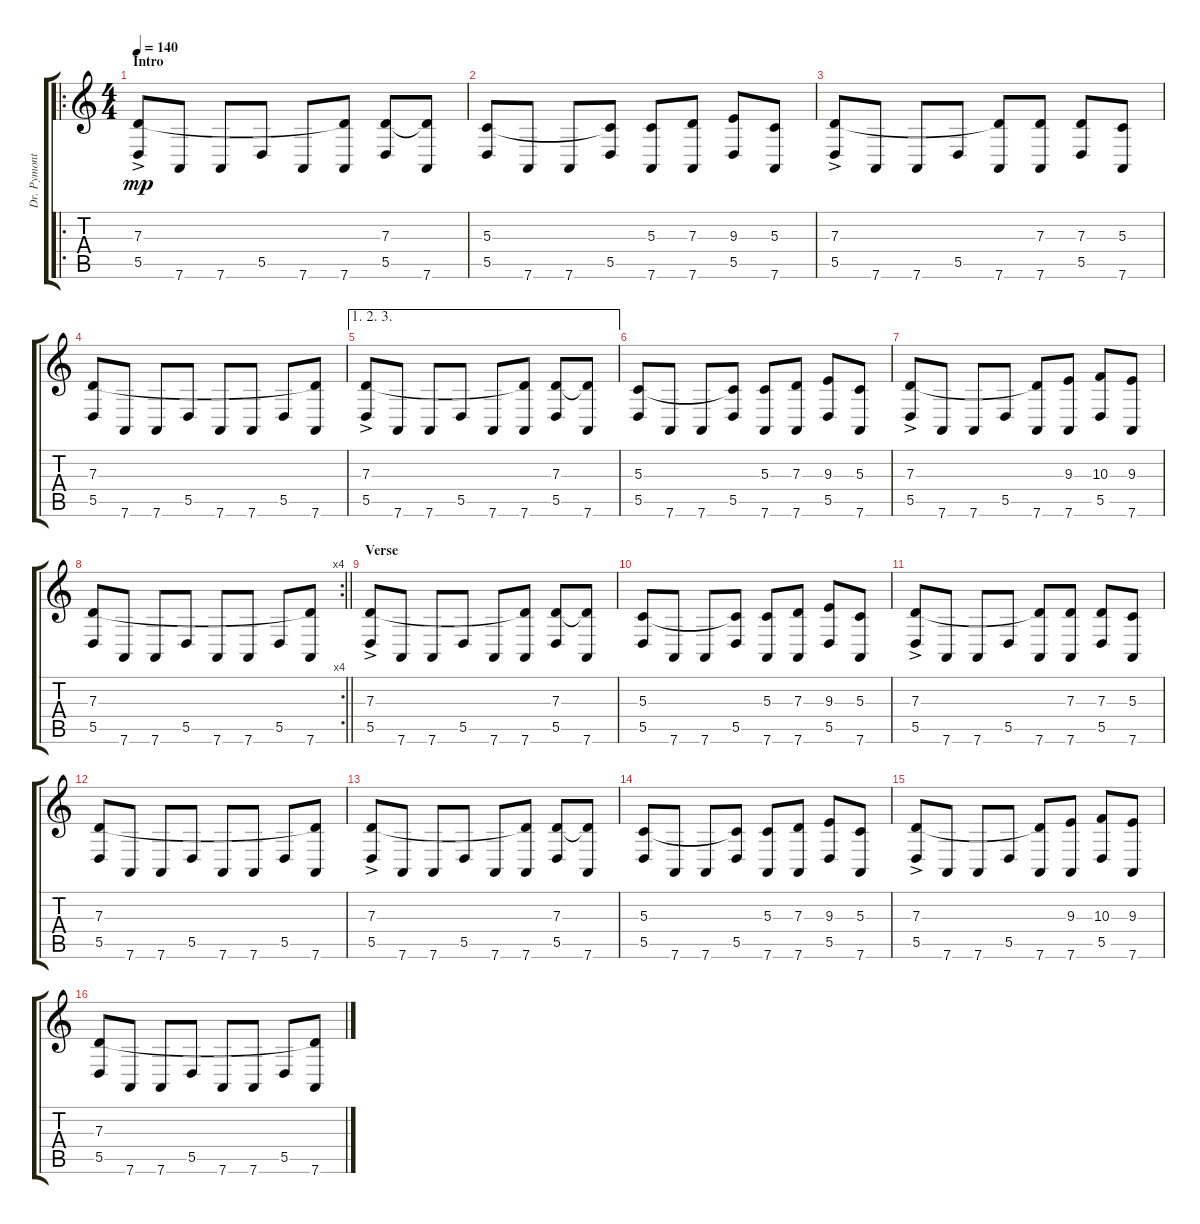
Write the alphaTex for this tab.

\track ("Dr. Pymonte" "Dr. Pymont") {instrument orchestralharp}
\staff {score tabs}
\tuning (E4 B3 G3 D3 A2 D2) {hide}
\ro
\ts (4 4)
\section ("" "Intro")
\tempo 140
\clef g2
\ks c
(7.3{ac} 5.5).8{dy mp instrument orchestralharp} 7.6.8 7.6.8 5.5.8 7.6.8 (7.3{t} 7.6).8 (7.3 5.5).8 (7.3{t} 7.6).8 |
(5.3 5.5).8 7.6.8 7.6.8 (5.3{t} 5.5).8 (5.3 7.6).8 (7.3 7.6).8 (9.3 5.5).8 (5.3 7.6).8 |
(7.3{ac} 5.5).8 7.6.8 7.6.8 5.5.8 (7.3{t} 7.6).8 (7.3 7.6).8 (7.3 5.5).8 (5.3 7.6).8 |
(7.3 5.5).8 7.6.8 7.6.8 5.5.8 7.6.8 7.6.8 5.5.8 (7.3{t} 7.6).8 |
\ae (1 2 3)
(7.3{ac} 5.5).8 7.6.8 7.6.8 5.5.8 7.6.8 (7.3{t} 7.6).8 (7.3 5.5).8 (7.3{t} 7.6).8 |
(5.3 5.5).8 7.6.8 7.6.8 (5.3{t} 5.5).8 (5.3 7.6).8 (7.3 7.6).8 (9.3 5.5).8 (5.3 7.6).8 |
(7.3{ac} 5.5).8 7.6.8 7.6.8 5.5.8 (7.3{t} 7.6).8 (9.3 7.6).8 (10.3 5.5).8 (9.3 7.6).8 |
\rc 4
\barLineRight lightlight
(7.3 5.5).8 7.6.8 7.6.8 5.5.8 7.6.8 7.6.8 5.5.8 (7.3{t} 7.6).8 |
\section ("" "Verse")
(7.3{ac} 5.5).8 7.6.8 7.6.8 5.5.8 7.6.8 (7.3{t} 7.6).8 (7.3 5.5).8 (7.3{t} 7.6).8 |
(5.3 5.5).8 7.6.8 7.6.8 (5.3{t} 5.5).8 (5.3 7.6).8 (7.3 7.6).8 (9.3 5.5).8 (5.3 7.6).8 |
(7.3{ac} 5.5).8 7.6.8 7.6.8 5.5.8 (7.3{t} 7.6).8 (7.3 7.6).8 (7.3 5.5).8 (5.3 7.6).8 |
(7.3 5.5).8 7.6.8 7.6.8 5.5.8 7.6.8 7.6.8 5.5.8 (7.3{t} 7.6).8 |
(7.3{ac} 5.5).8 7.6.8 7.6.8 5.5.8 7.6.8 (7.3{t} 7.6).8 (7.3 5.5).8 (7.3{t} 7.6).8 |
(5.3 5.5).8 7.6.8 7.6.8 (5.3{t} 5.5).8 (5.3 7.6).8 (7.3 7.6).8 (9.3 5.5).8 (5.3 7.6).8 |
(7.3{ac} 5.5).8 7.6.8 7.6.8 5.5.8 (7.3{t} 7.6).8 (9.3 7.6).8 (10.3 5.5).8 (9.3 7.6).8 |
(7.3 5.5).8 7.6.8 7.6.8 5.5.8 7.6.8 7.6.8 5.5.8 (7.3{t} 7.6).8
